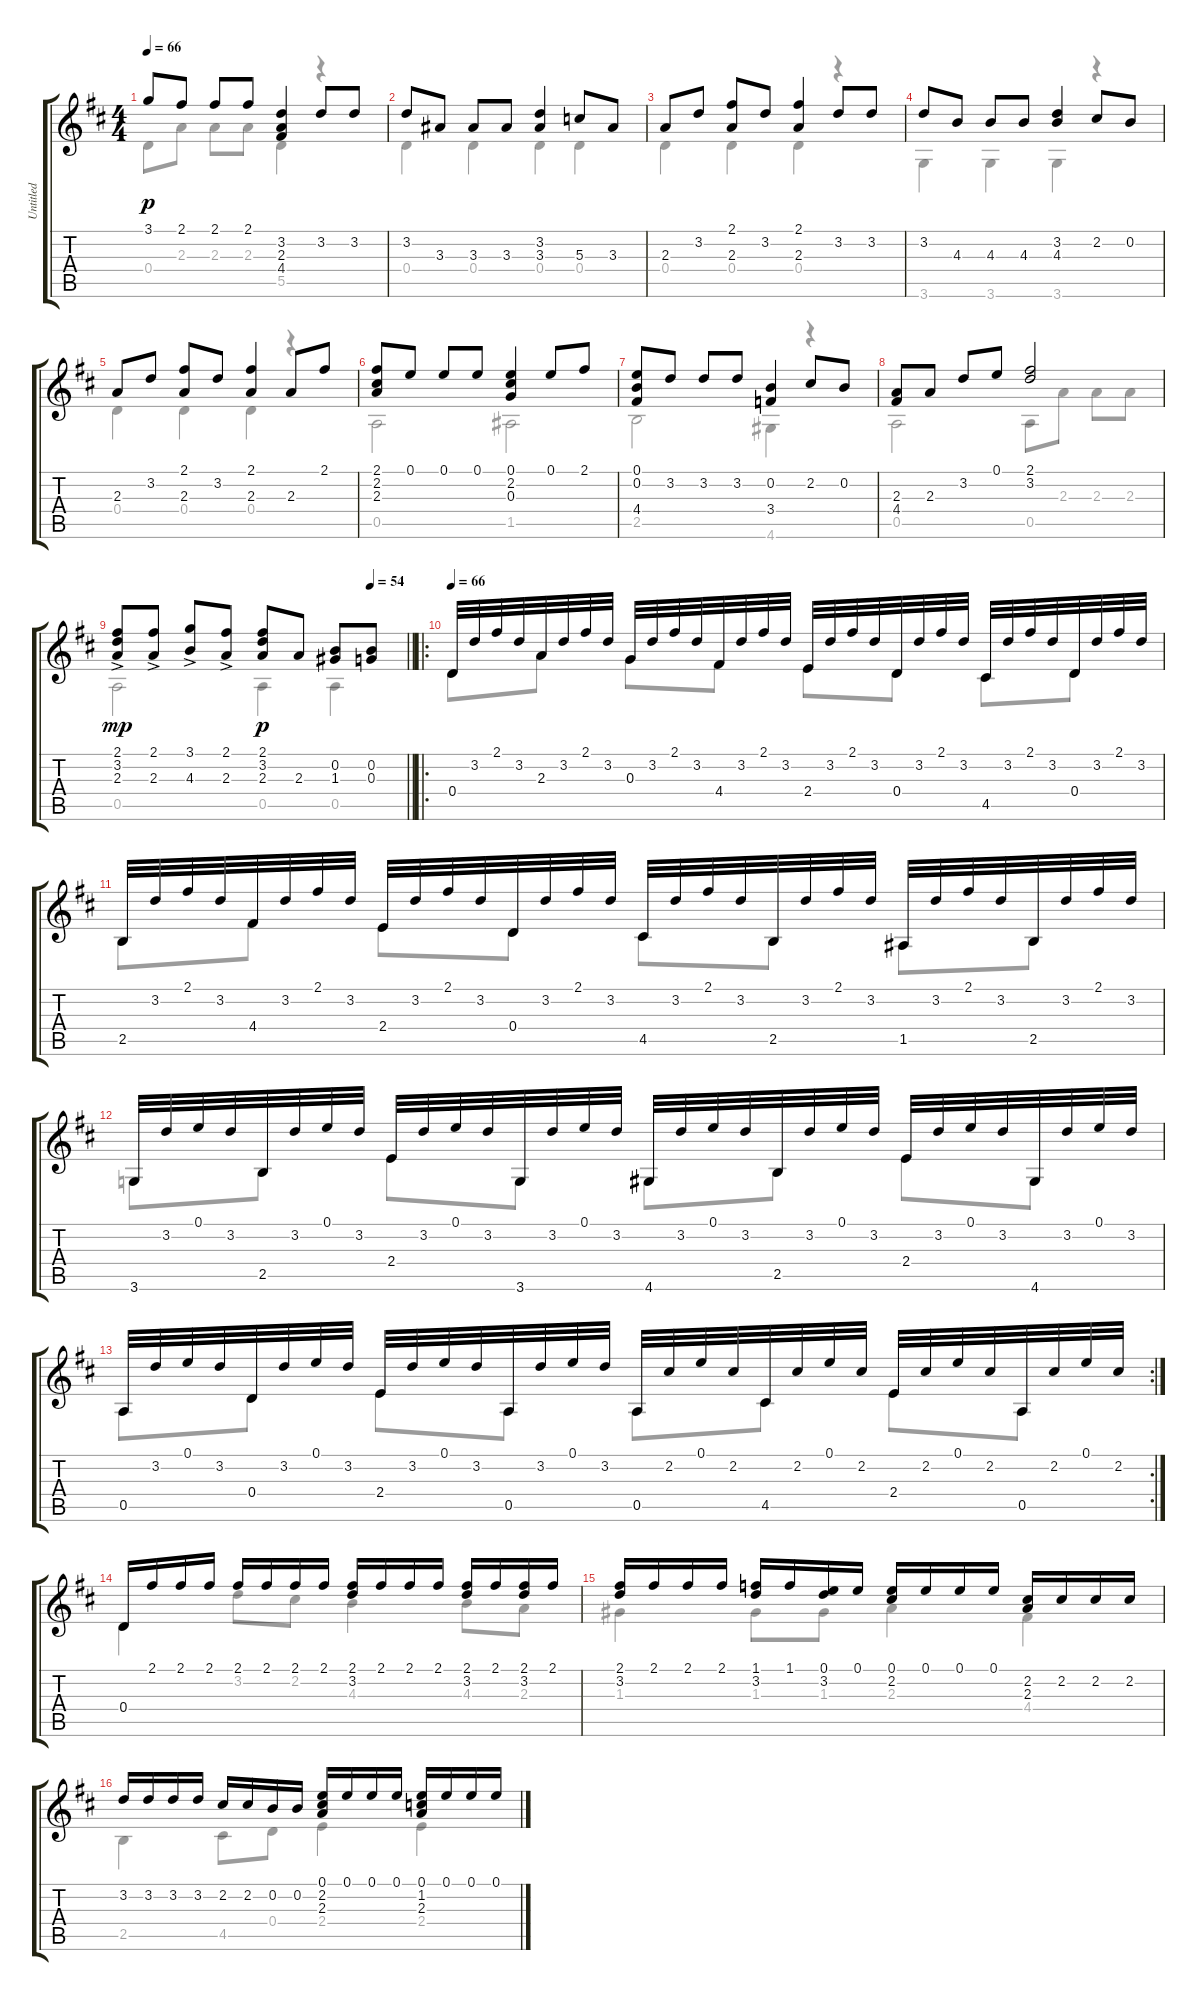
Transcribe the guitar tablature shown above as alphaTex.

\track ("Untitled" "Untitled") {instrument acousticguitarnylon}
\staff {score tabs}
\tuning (E4 B3 G3 D3 A2 E2) {hide}
\voice
\ts (4 4)
\tempo 66
\clef g2
\ks d
3.1.8{dy p} 2.1.8 2.1.8 2.1.8 (3.2 2.3 4.4).4 3.2.8 3.2.8 |
3.2.8 3.3.8 3.3.8 3.3.8 (3.2 3.3).4 5.3.8 3.3.8 |
2.3.8 3.2.8 (2.1 2.3).8 3.2.8 (2.1 2.3).4 3.2.8 3.2.8 |
3.2.8 4.3.8 4.3.8 4.3.8 (3.2 4.3).4 2.2.8 0.2.8 |
2.3.8 3.2.8 (2.1 2.3).8 3.2.8 (2.1 2.3).4 2.3.8 2.1.8 |
(2.1 2.2 2.3).8 0.1.8 0.1.8 0.1.8 (0.1 2.2 0.3).4 0.1.8 2.1.8 |
(0.1 0.2 4.4).8 3.2.8 3.2.8 3.2.8 (0.2 3.4).4 2.2.8 0.2.8 |
(2.3 4.4).8 2.3.8 3.2.8 0.1.8 (2.1 3.2).2 |
\tempo (54 0.875)
\barLineRight lightlight
(2.1{ac} 3.2{ac} 2.3{ac}).8{dy mp} (2.1{ac} 2.3{ac}).8 (3.1{ac} 4.3{ac}).8 (2.1{ac} 2.3{ac}).8 (2.1 3.2 2.3).8{dy p} 2.3.8 (0.2 1.3).8 (0.2 0.3).8 |
\ro
\tempo 66
0.4.32 3.2.32 2.1.32 3.2.32 2.3.32 3.2.32 2.1.32 3.2.32 0.3.32 3.2.32 2.1.32 3.2.32 4.4.32 3.2.32 2.1.32 3.2.32 2.4.32 3.2.32 2.1.32 3.2.32 0.4.32 3.2.32 2.1.32 3.2.32 4.5.32 3.2.32 2.1.32 3.2.32 0.4.32 3.2.32 2.1.32 3.2.32 |
2.5.32 3.2.32 2.1.32 3.2.32 4.4.32 3.2.32 2.1.32 3.2.32 2.4.32 3.2.32 2.1.32 3.2.32 0.4.32 3.2.32 2.1.32 3.2.32 4.5.32 3.2.32 2.1.32 3.2.32 2.5.32 3.2.32 2.1.32 3.2.32 1.5.32 3.2.32 2.1.32 3.2.32 2.5.32 3.2.32 2.1.32 3.2.32 |
3.6.32 3.2.32 0.1.32 3.2.32 2.5.32 3.2.32 0.1.32 3.2.32 2.4.32 3.2.32 0.1.32 3.2.32 3.6.32 3.2.32 0.1.32 3.2.32 4.6.32 3.2.32 0.1.32 3.2.32 2.5.32 3.2.32 0.1.32 3.2.32 2.4.32 3.2.32 0.1.32 3.2.32 4.6.32 3.2.32 0.1.32 3.2.32 |
\rc 2
0.5.32 3.2.32 0.1.32 3.2.32 0.4.32 3.2.32 0.1.32 3.2.32 2.4.32 3.2.32 0.1.32 3.2.32 0.5.32 3.2.32 0.1.32 3.2.32 0.5.32 2.2.32 0.1.32 2.2.32 4.5.32 2.2.32 0.1.32 2.2.32 2.4.32 2.2.32 0.1.32 2.2.32 0.5.32 2.2.32 0.1.32 2.2.32 |
0.4.16 2.1.16 2.1.16 2.1.16 2.1.16 2.1.16 2.1.16 2.1.16 (2.1 3.2).16 2.1.16 2.1.16 2.1.16 (2.1 3.2).16 2.1.16 (2.1 3.2).16 2.1.16 |
(2.1 3.2).16 2.1.16 2.1.16 2.1.16 (1.1 3.2).16 1.1.16 (0.1 3.2).16 0.1.16 (0.1 2.2).16 0.1.16 0.1.16 0.1.16 (2.2 2.3).16 2.2.16 2.2.16 2.2.16 |
3.2.16 3.2.16 3.2.16 3.2.16 2.2.16 2.2.16 0.2.16 0.2.16 (0.1 2.2 2.3).16 0.1.16 0.1.16 0.1.16 (0.1 1.2 2.3).16 0.1.16 0.1.16 0.1.16
\voice
\clef g2
\ottava regular
\simile none
\ks d
0.4.8{dy p} 2.3.8 2.3.8 2.3.8 5.5.4 r.4 |
0.4.4 0.4.4 0.4.4 0.4.4 |
0.4.4 0.4.4 0.4.4 r.4 |
3.6.4 3.6.4 3.6.4 r.4 |
0.4.4 0.4.4 0.4.4 r.4 |
0.5.2 1.5.2 |
2.5.2 4.6.4 r.4 |
0.5.2 0.5.8 2.3.8 2.3.8 2.3.8 |
\barLineRight lightlight
0.5.2 0.5.4 0.5.4 |
0.4.8 2.3.8 0.3.8 4.4.8 2.4.8 0.4.8 4.5.8 0.4.8 |
2.5.8 4.4.8 2.4.8 0.4.8 4.5.8 2.5.8 1.5.8 2.5.8 |
3.6.8 2.5.8 2.4.8 3.6.8 4.6.8 2.5.8 2.4.8 4.6.8 |
0.5.8 0.4.8 2.4.8 0.5.8 0.5.8 4.5.8 2.4.8 0.5.8 |
0.4.4 3.2.8 2.2.8 4.3.4 4.3.8 2.3.8 |
1.3.4 1.3.8 1.3.8 2.3.4 4.4.4 |
2.5.4 4.5.8 0.4.8 2.4.4 2.4.4
